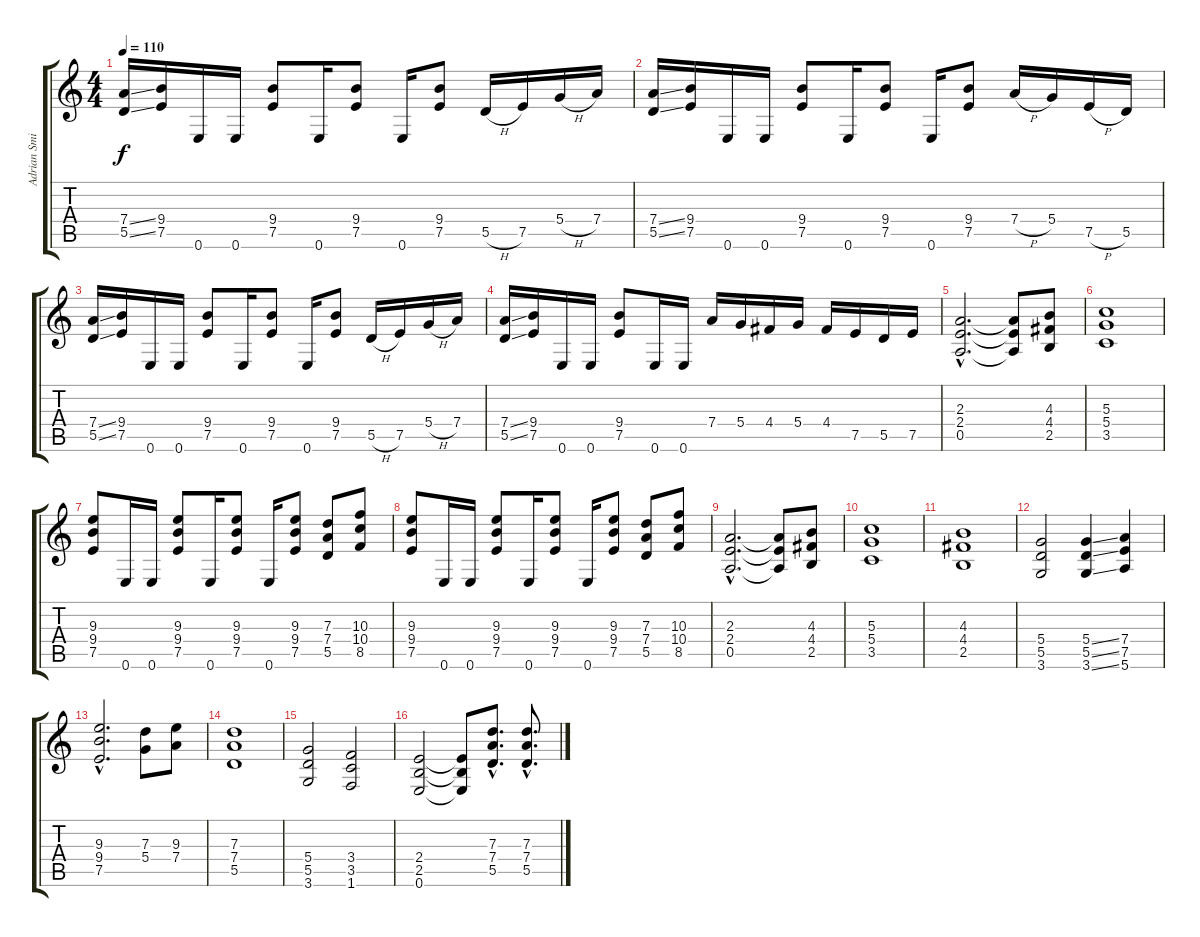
\track ("Adrian Smith" "Adrian Smi") {instrument distortionguitar}
\staff {score tabs}
\tuning (E4 B3 G3 D3 A2 E2) {hide}
\ts (4 4)
\tempo 110
\clef g2
\ks c
(7.4{ss} 5.5{ss}).16{dy f} (9.4 7.5).16 0.6.16 0.6.16 (9.4 7.5).8 0.6.16 (9.4 7.5).8 0.6.16 (9.4 7.5).8 5.5{h}.16 7.5.16 5.4{h}.16 7.4.16 |
(7.4{ss} 5.5{ss}).16 (9.4 7.5).16 0.6.16 0.6.16 (9.4 7.5).8 0.6.16 (9.4 7.5).8 0.6.16 (9.4 7.5).8 7.4{h}.16 5.4.16 7.5{h}.16 5.5.16 |
(7.4{ss} 5.5{ss}).16 (9.4 7.5).16 0.6.16 0.6.16 (9.4 7.5).8 0.6.16 (9.4 7.5).8 0.6.16 (9.4 7.5).8 5.5{h}.16 7.5.16 5.4{h}.16 7.4.16 |
(7.4{ss} 5.5{ss}).16 (9.4 7.5).16 0.6.16 0.6.16 (9.4 7.5).8 0.6.16 0.6.16 7.4.16 5.4.16 4.4.16 5.4.16 4.4.16 7.5.16 5.5.16 7.5.16 |
(2.3{hac} 2.4{hac} 0.5{hac}).2{d} (2.3{t} 2.4{t} 0.5{t}).8 (4.3 4.4 2.5).8 |
(5.3 5.4 3.5).1 |
(9.3 9.4 7.5).8 0.6.16 0.6.16 (9.3 9.4 7.5).8 0.6.16 (9.3 9.4 7.5).8 0.6.16 (9.3 9.4 7.5).8 (7.3 7.4 5.5).8 (10.3 10.4 8.5).8 |
(9.3 9.4 7.5).8 0.6.16 0.6.16 (9.3 9.4 7.5).8 0.6.16 (9.3 9.4 7.5).8 0.6.16 (9.3 9.4 7.5).8 (7.3 7.4 5.5).8 (10.3 10.4 8.5).8 |
(2.3{hac} 2.4{hac} 0.5{hac}).2{d} (2.3{t} 2.4{t} 0.5{t}).8 (4.3 4.4 2.5).8 |
(5.3 5.4 3.5).1 |
(4.3 4.4 2.5).1 |
(5.4 5.5 3.6).2 (5.4{ss} 5.5{ss} 3.6{ss}).4 (7.4 7.5 5.6).4 |
(9.3{hac} 9.4{hac} 7.5{hac}).2{d} (7.3 5.4).8 (9.3 7.4).8 |
(7.3 7.4 5.5).1 |
(5.4 5.5 3.6).2 (3.4 3.5 1.6).2 |
(2.4 2.5 0.6).2 (2.4{t} 2.5{t} 0.6{t}).8 (7.3{hac} 7.4{hac} 5.5{hac}).8{d} (7.3{hac} 7.4{hac} 5.5{hac}).8{d}
